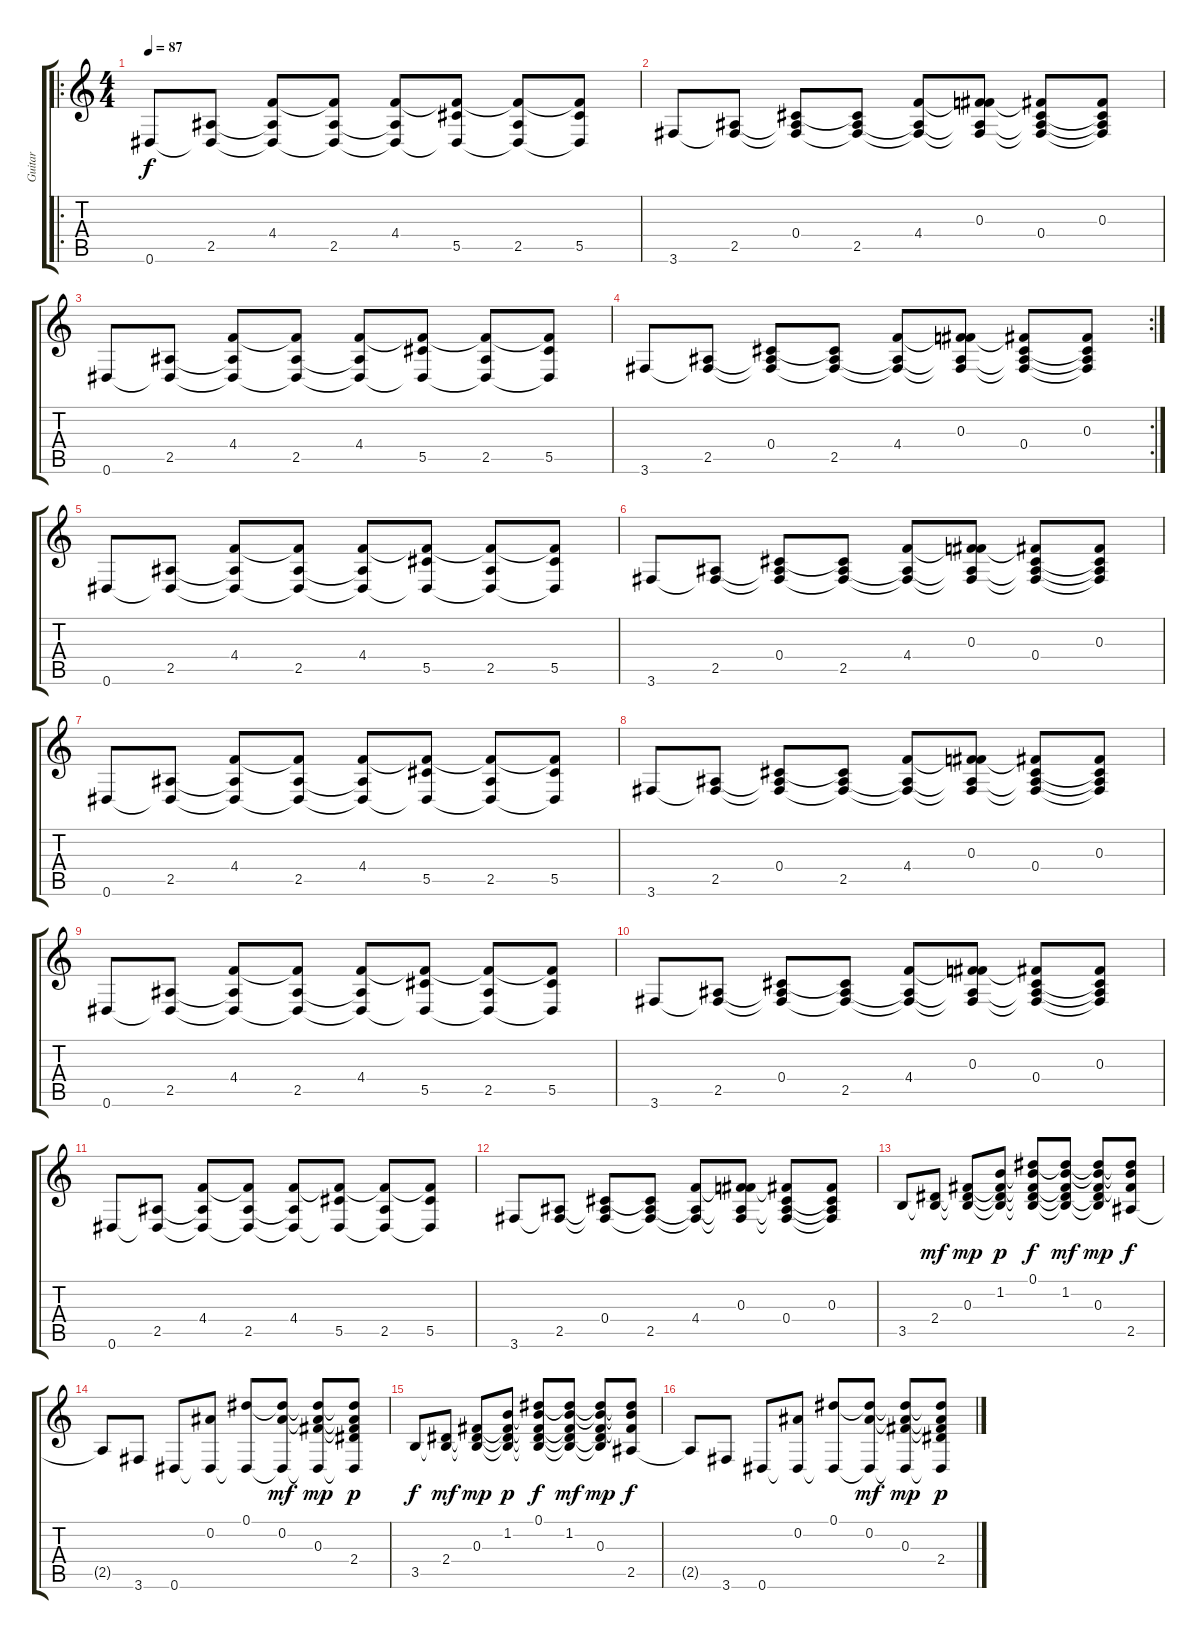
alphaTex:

\track ("Guitar" "Guitar") {instrument acousticguitarsteel}
\staff {score tabs}
\tuning (Eb4 Bb3 Gb3 Db3 Ab2 Eb2) {hide}
\ro
\ts (4 4)
\tempo 87
\clef g2
\ks c
0.6.8{dy f instrument acousticguitarsteel} (2.5 0.6{t}).8 (4.4 2.5{t} 0.6{t}).8 (4.4{t} 2.5 0.6{t}).8 (4.4 2.5{t} 0.6{t}).8 (4.4{t} 5.5 0.6{t}).8 (4.4{t} 2.5 0.6{t}).8 (4.4{t} 5.5 0.6{t}).8 |
3.6.8 (2.5 3.6{t}).8 (0.4 2.5{t} 3.6{t}).8 (0.4{t} 2.5 3.6{t}).8 (4.4 2.5{t} 3.6{t}).8 (0.3 4.4{t} 2.5{t} 3.6{t}).8 (0.3{t} 0.4 2.5{t} 3.6{t}).8 (0.3 0.4{t} 2.5{t} 3.6{t}).8 |
0.6.8 (2.5 0.6{t}).8 (4.4 2.5{t} 0.6{t}).8 (4.4{t} 2.5 0.6{t}).8 (4.4 2.5{t} 0.6{t}).8 (4.4{t} 5.5 0.6{t}).8 (4.4{t} 2.5 0.6{t}).8 (4.4{t} 5.5 0.6{t}).8 |
\rc 2
3.6.8 (2.5 3.6{t}).8 (0.4 2.5{t} 3.6{t}).8 (0.4{t} 2.5 3.6{t}).8 (4.4 2.5{t} 3.6{t}).8 (0.3 4.4{t} 2.5{t} 3.6{t}).8 (0.3{t} 0.4 2.5{t} 3.6{t}).8 (0.3 0.4{t} 2.5{t} 3.6{t}).8 |
0.6.8 (2.5 0.6{t}).8 (4.4 2.5{t} 0.6{t}).8 (4.4{t} 2.5 0.6{t}).8 (4.4 2.5{t} 0.6{t}).8 (4.4{t} 5.5 0.6{t}).8 (4.4{t} 2.5 0.6{t}).8 (4.4{t} 5.5 0.6{t}).8 |
3.6.8 (2.5 3.6{t}).8 (0.4 2.5{t} 3.6{t}).8 (0.4{t} 2.5 3.6{t}).8 (4.4 2.5{t} 3.6{t}).8 (0.3 4.4{t} 2.5{t} 3.6{t}).8 (0.3{t} 0.4 2.5{t} 3.6{t}).8 (0.3 0.4{t} 2.5{t} 3.6{t}).8 |
0.6.8 (2.5 0.6{t}).8 (4.4 2.5{t} 0.6{t}).8 (4.4{t} 2.5 0.6{t}).8 (4.4 2.5{t} 0.6{t}).8 (4.4{t} 5.5 0.6{t}).8 (4.4{t} 2.5 0.6{t}).8 (4.4{t} 5.5 0.6{t}).8 |
3.6.8 (2.5 3.6{t}).8 (0.4 2.5{t} 3.6{t}).8 (0.4{t} 2.5 3.6{t}).8 (4.4 2.5{t} 3.6{t}).8 (0.3 4.4{t} 2.5{t} 3.6{t}).8 (0.3{t} 0.4 2.5{t} 3.6{t}).8 (0.3 0.4{t} 2.5{t} 3.6{t}).8 |
0.6.8 (2.5 0.6{t}).8 (4.4 2.5{t} 0.6{t}).8 (4.4{t} 2.5 0.6{t}).8 (4.4 2.5{t} 0.6{t}).8 (4.4{t} 5.5 0.6{t}).8 (4.4{t} 2.5 0.6{t}).8 (4.4{t} 5.5 0.6{t}).8 |
3.6.8 (2.5 3.6{t}).8 (0.4 2.5{t} 3.6{t}).8 (0.4{t} 2.5 3.6{t}).8 (4.4 2.5{t} 3.6{t}).8 (0.3 4.4{t} 2.5{t} 3.6{t}).8 (0.3{t} 0.4 2.5{t} 3.6{t}).8 (0.3 0.4{t} 2.5{t} 3.6{t}).8 |
0.6.8 (2.5 0.6{t}).8 (4.4 2.5{t} 0.6{t}).8 (4.4{t} 2.5 0.6{t}).8 (4.4 2.5{t} 0.6{t}).8 (4.4{t} 5.5 0.6{t}).8 (4.4{t} 2.5 0.6{t}).8 (4.4{t} 5.5 0.6{t}).8 |
3.6.8 (2.5 3.6{t}).8 (0.4 2.5{t} 3.6{t}).8 (0.4{t} 2.5 3.6{t}).8 (4.4 2.5{t} 3.6{t}).8 (0.3 4.4{t} 2.5{t} 3.6{t}).8 (0.3{t} 0.4 2.5{t} 3.6{t}).8 (0.3 0.4{t} 2.5{t} 3.6{t}).8 |
3.5.8 (2.4 3.5{t}).8{dy mf} (0.3 2.4{t} 3.5{t}).8{dy mp} (1.2 0.3{t} 2.4{t} 3.5{t}).8{dy p} (0.1 1.2{t} 0.3{t} 2.4{t} 3.5{t}).8{dy f} (0.1{t} 1.2 0.3{t} 2.4{t} 3.5{t}).8{dy mf} (0.1{t} 1.2{t} 0.3 2.4{t} 3.5{t}).8{dy mp} (0.1{t} 1.2{t} 0.3{t} 2.5).8{dy f} |
2.5{t}.8 3.6.8 0.6.8 (0.2 0.6{t}).8 (0.1 0.6{t}).8 (0.1{t} 0.2 0.6{t}).8{dy mf} (0.1{t} 0.2{t} 0.3 0.6{t}).8{dy mp} (0.1{t} 0.2{t} 0.3{t} 2.4 0.6{t}).8{dy p} |
3.5.8{dy f} (2.4 3.5{t}).8{dy mf} (0.3 2.4{t} 3.5{t}).8{dy mp} (1.2 0.3{t} 2.4{t} 3.5{t}).8{dy p} (0.1 1.2{t} 0.3{t} 2.4{t} 3.5{t}).8{dy f} (0.1{t} 1.2 0.3{t} 2.4{t} 3.5{t}).8{dy mf} (0.1{t} 1.2{t} 0.3 2.4{t} 3.5{t}).8{dy mp} (0.1{t} 1.2{t} 0.3{t} 2.5).8{dy f} |
2.5{t}.8 3.6.8 0.6.8 (0.2 0.6{t}).8 (0.1 0.6{t}).8 (0.1{t} 0.2 0.6{t}).8{dy mf} (0.1{t} 0.2{t} 0.3 0.6{t}).8{dy mp} (0.1{t} 0.2{t} 0.3{t} 2.4 0.6{t}).8{dy p}
